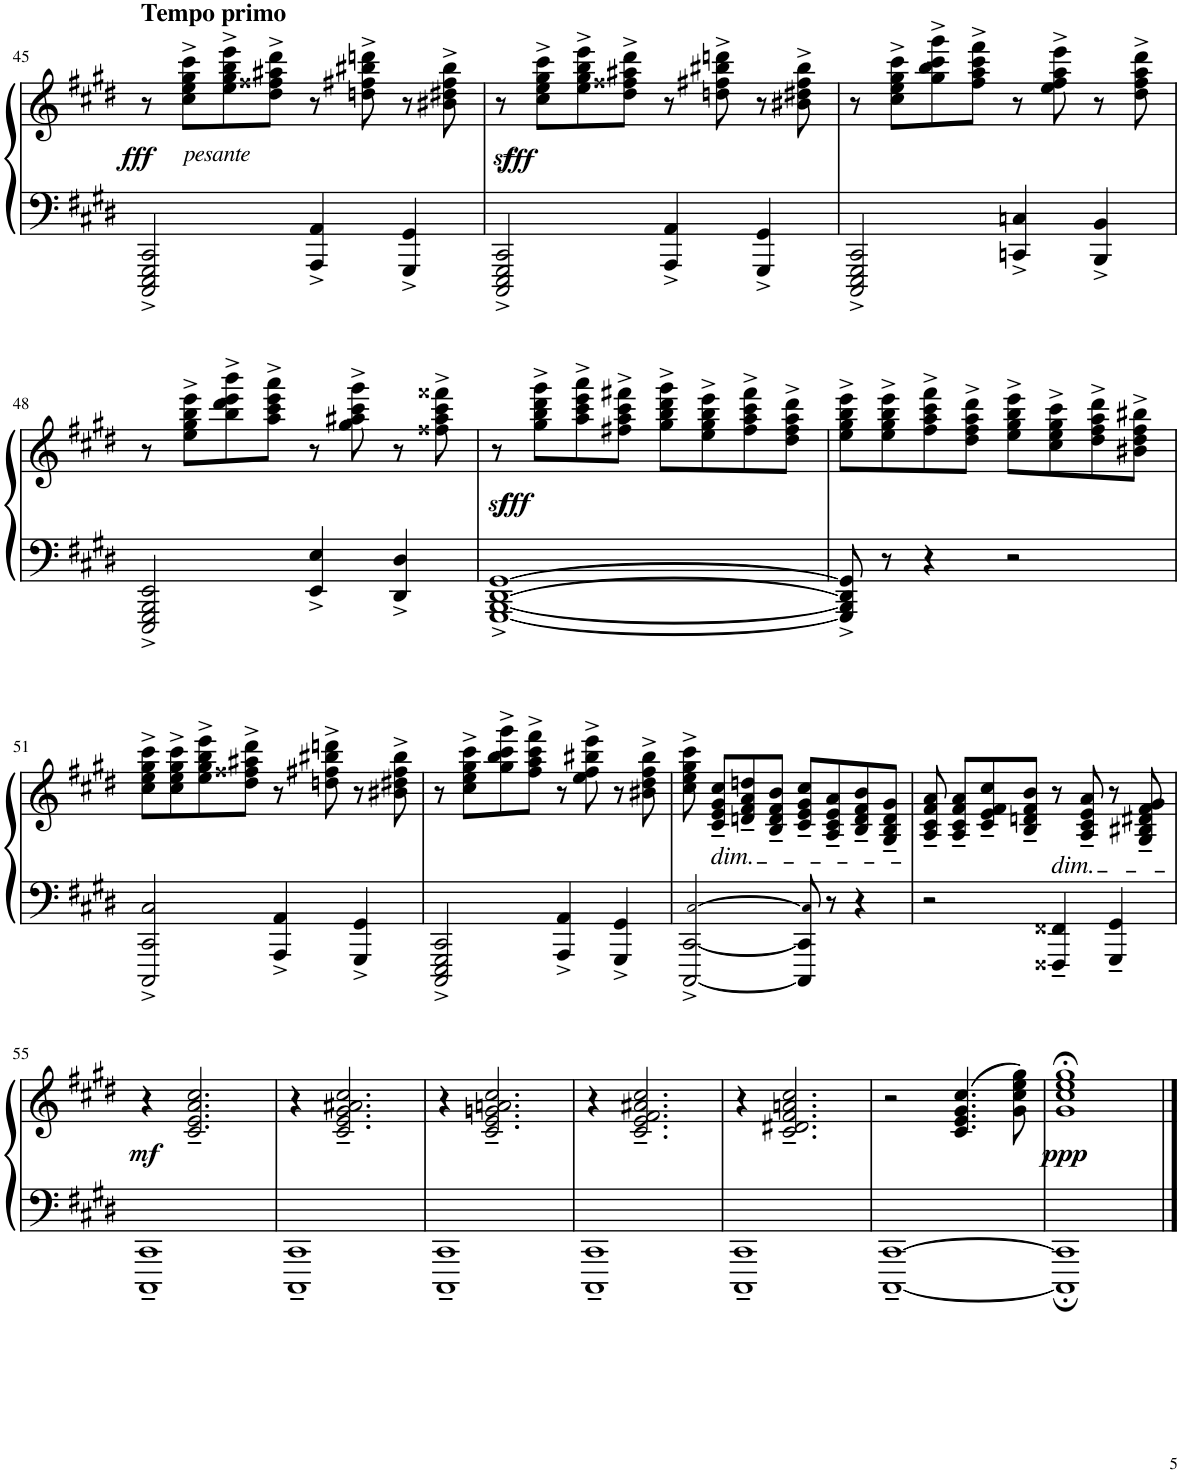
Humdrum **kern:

**kern	**kern	**dynam
*part1	*part1	*part1
*staff2	*staff1	*staff1/2
*I"Piano	*	*
*I'Pno.	*	*
!!LO:PB:g=z
*clefF4	*clefG2	*
*k[f#c#g#d#]	*k[f#c#g#d#]	*
*M4/4	*M4/4	*
*met(c)	*met(c)	*
=45	=45	=45
!	!LO:TX:a:B:t=Tempo primo	!
!	!	!LO:DY:b
2CCC#/^ 2EEE/^ 2GGG#/^ 2CC#/^	8r	fff
!	!LO:TX:b:i:t=pesante	!
.	8cc#\^ 8ee\^ 8gg#\^ 8ccc#\^L	.
.	8ee\^ 8gg#\^ 8bb\^ 8eee\^	.
.	8dd#\^ 8ff##X\^ 8aa#X\^ 8ddd#\^J	.
4AAA/^ 4AA/^	8r	.
.	8ddn\^ 8ff#X\^ 8bb#X\^ 8dddn\^	.
4GGG#/^ 4GG#/^	8r	.
.	8b#X\^ 8dd#X\^ 8ff#\^ 8bb#\^	.
=46	=46	=46
!	!	!LO:DY:b
!	!	!LO:DY:n=1:b
2CCC#/^ 2EEE/^ 2GGG#/^ 2CC#/^	8r	sf fff
.	8cc#\^ 8ee\^ 8gg#\^ 8ccc#\^L	.
.	8ee\^ 8gg#\^ 8bb\^ 8eee\^	.
.	8dd#\^ 8ff##X\^ 8aa#X\^ 8ddd#\^J	.
4AAA/^ 4AA/^	8r	.
.	8ddn\^ 8ff#X\^ 8bb#X\^ 8dddn\^	.
4GGG#/^ 4GG#/^	8r	.
.	8b#X\^ 8dd#X\^ 8ff#\^ 8bb#\^	.
=47	=47	=47
2CCC#/^ 2EEE/^ 2GGG#/^ 2CC#/^	8r	.
.	8cc#\^ 8ee\^ 8gg#\^ 8ccc#\^L	.
.	8gg#\^ 8bb\^ 8ccc#\^ 8ggg#\^	.
.	8ff#\^ 8aa\^ 8ccc#\^ 8fff#\^J	.
4CCn/^ 4Cn/^	8r	.
.	8ee\^ 8ff#\^ 8aa\^ 8eee\^	.
4BBB/^ 4BB/^	8r	.
.	8dd#\^ 8ff#\^ 8aa\^ 8ddd#\^	.
!!LO:LB:g=z
=48	=48	=48
2EEE/^ 2GGG#/^ 2BBB/^ 2EE/^	8r	.
.	8ee\^ 8gg#\^ 8bb\^ 8eee\^L	.
.	8bb\^ 8ddd#\^ 8eee\^ 8bbb\^	.
.	8aa\^ 8ccc#\^ 8eee\^ 8aaa\^J	.
4EE/^ 4E/^	8r	.
.	8gg#\^ 8aa#X\^ 8ccc#\^ 8ggg#\^	.
4DD#/^ 4D#/^	8r	.
.	8ff##X\^ 8aa#\^ 8ccc#\^ 8fff##X\^	.
=49	=49	=49
!	!	!LO:DY:b
!	!	!LO:DY:n=1:b
[1GGG#^ [1BBB^ [1DD#^ [1GG#^	8r	sf fff
.	8gg#\^ 8bb\^ 8ddd#\^ 8ggg#\^L	.
.	8aa\^ 8ccc#\^ 8eee\^ 8aaa\^	.
.	8ff#X\^ 8aa\^ 8ccc#\^ 8fff#X\^J	.
.	8gg#\^ 8bb\^ 8ddd#\^ 8ggg#\^L	.
.	8ee\^ 8gg#\^ 8bb\^ 8eee\^	.
.	8ff#\^ 8aa\^ 8ccc#\^ 8fff#\^	.
.	8dd#\^ 8ff#\^ 8aa\^ 8ddd#\^J	.
=50	=50	=50
8GGG#/]^ 8BBB/]^ 8DD#/]^ 8GG#/]^	8ee\^ 8gg#\^ 8bb\^ 8eee\^L	.
8r	8ee\^ 8gg#\^ 8bb\^ 8eee\^	.
4r	8ff#\^ 8aa\^ 8ccc#\^ 8fff#\^	.
.	8dd#\^ 8ff#\^ 8aa\^ 8ddd#\^J	.
2r	8ee\^ 8gg#\^ 8bb\^ 8eee\^L	.
.	8cc#\^ 8ee\^ 8gg#\^ 8ccc#\^	.
.	8dd#\^ 8ff#\^ 8aa\^ 8ddd#\^	.
.	8b#X\^ 8dd#\^ 8ff#\^ 8bb#X\^J	.
!!LO:LB:g=z
=51	=51	=51
2CCC#/^ 2CC#/^ 2C#/^	8cc#\^ 8ee\^ 8gg#\^ 8ccc#\^L	.
.	8cc#\^ 8ee\^ 8gg#\^ 8ccc#\^	.
.	8ee\^ 8gg#\^ 8bb\^ 8eee\^	.
.	8dd#\^ 8ff##X\^ 8aa#X\^ 8ddd#\^J	.
4AAA/^ 4AA/^	8r	.
.	8ddn\^ 8ff#X\^ 8bb#X\^ 8dddn\^	.
4GGG#/^ 4GG#/^	8r	.
.	8b#X\^ 8dd#X\^ 8ff#\^ 8bb#\^	.
=52	=52	=52
2CCC#/^ 2EEE/^ 2GGG#/^ 2CC#/^	8r	.
.	8cc#\^ 8ee\^ 8gg#\^ 8ccc#\^L	.
.	8gg#\^ 8bb\^ 8ccc#\^ 8ggg#\^	.
.	8ff#\^ 8aa\^ 8ccc#\^ 8fff#\^J	.
4AAA/^ 4AA/^	8r	.
.	8ee\^ 8ff#\^ 8bb#X\^ 8eee\^	.
4GGG#/^ 4GG#/^	8r	.
.	8b#X\^ 8dd#\^ 8ff#\^ 8bb#\^	.
=53	=53	=53
[2CCC#/^ [2CC#/^ [2C#!/^	8cc#\^ 8ee\^ 8gg#\^ 8ccc#\^	.
!	!LO:TX:b:i:t=dim.	!
.	8c#/~ 8e/~ 8g#/~ 8cc#/~L	.
.	8dn/~ 8f#/~ 8a/~ 8ddn/~	.
.	8B/~ 8d/~ 8f#/~ 8b/~J	.
8CCC#/] 8CC#/] 8C#!/]	8c#/~ 8e/~ 8g#/~ 8cc#/~L	.
8r	8A/~ 8c#/~ 8e/~ 8a/~	.
4r	8B/~ 8d/~ 8f#/~ 8b/~	.
.	8G#/~ 8B/~ 8d/~ 8g#/~J	.
=54	=54	=54
2r	8A/~ 8c#/~ 8f#/~ 8a/~	.
.	8A/~ 8c#/~ 8f#/~ 8a/~L	.
.	8c#/~ 8e/~ 8f#/~ 8cc#/~	.
.	8B/~ 8dn/~ 8f#/~ 8b/~J	.
!	!LO:TX:b:i:t=dim.	!
4FFF##X/~ 4FF##X/~	8r	.
.	8A/~ 8c#/~ 8e/~ 8a/~	.
4GGG#/~ 4GG#/~	8r	.
.	8G#/~ 8B#X/~ 8d#X/~ 8f#/~ 8g#/~	.
!!LO:LB:g=z
=55	=55	=55
!	!	!LO:DY:b
1CCC#~ 1CC#~	4r	mf
.	2.c#/~ 2.e/~ 2.a/~ 2.cc#/~	.
=56	=56	=56
1CCC#~ 1CC#~	4r	.
.	2.c#/~ 2.e/~ 2.g#/~ 2.a#X/~ 2.cc#/~	.
=57	=57	=57
1CCC#~ 1CC#~	4r	.
.	2.c#/~ 2.e/~ 2.gn/~ 2.an/~ 2.cc#/~	.
=58	=58	=58
1CCC#~ 1CC#~	4r	.
.	2.c#/~ 2.e/~ 2.f#/~ 2.a#X/~ 2.cc#/~	.
=59	=59	=59
1CCC#~ 1CC#~	4r	.
.	2.c#/~ 2.d#X/~ 2.f#/~ 2.an/~ 2.cc#/~	.
=60	=60	=60
[1CCC#~ [1CC#~	2r	.
.	(4.c#/ 4.e/ 4.g#/ 4.cc#/	.
.	8g#\ 8cc#\ 8ee\ 8gg#\)	.
=61	=61	=61
!	!	!LO:DY:b
1CCC#]; 1CC#];	1g#;< 1cc#;< 1ee;< 1gg#;<	ppp
==	==	==
*-	*-	*-
